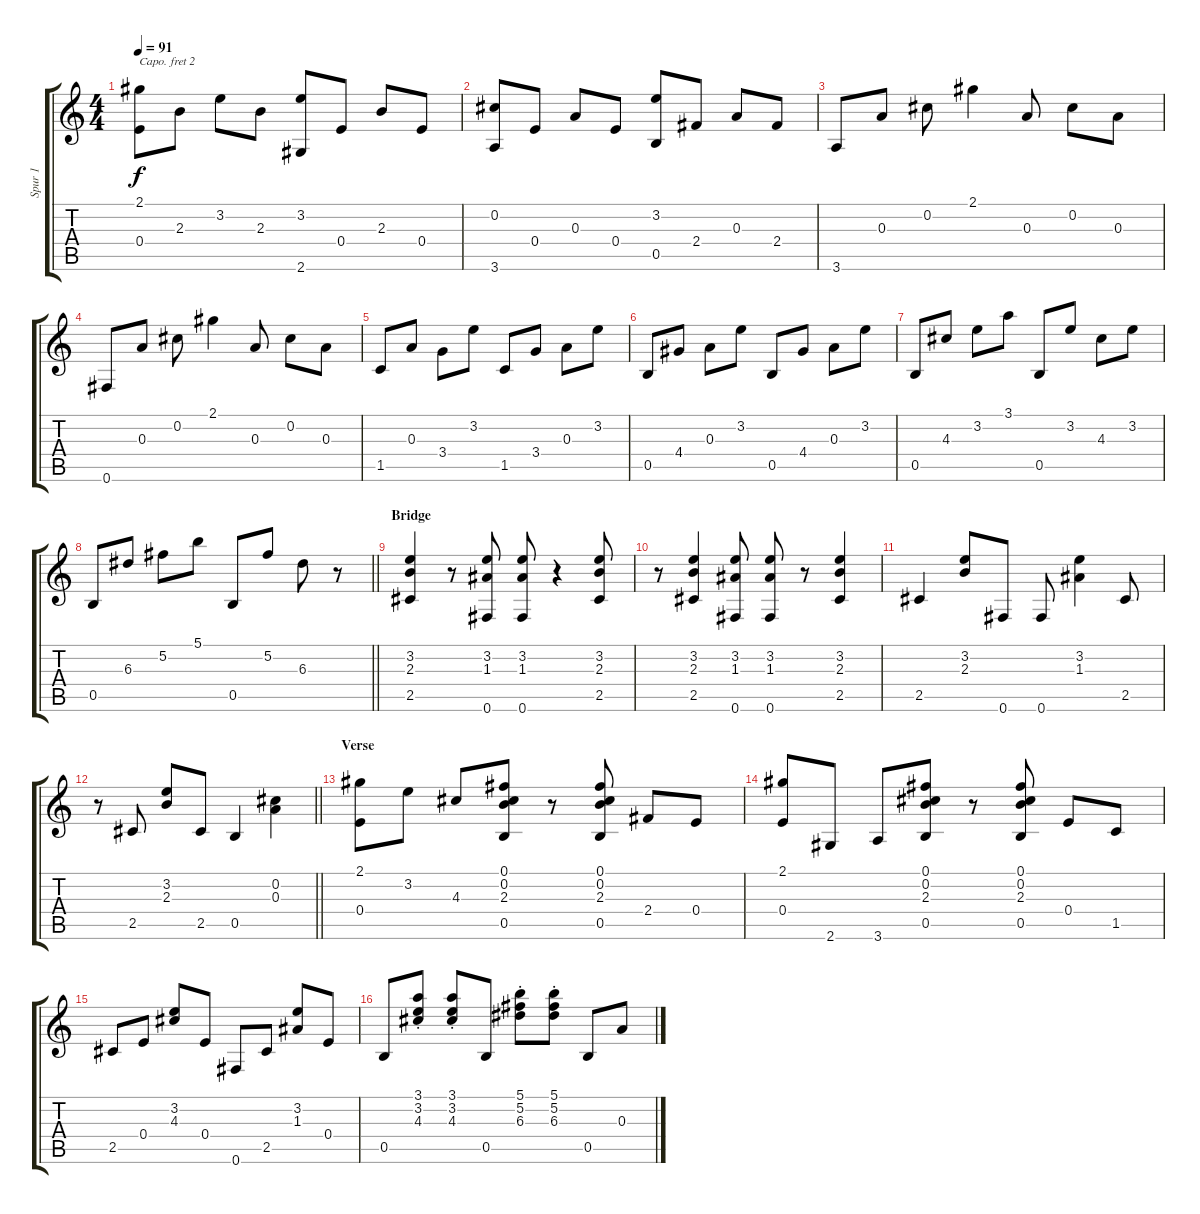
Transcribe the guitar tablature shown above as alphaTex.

\track ("Spur 1" "Spur 1") {instrument acousticguitarsteel}
\staff {score tabs}
\capo 2
\tuning (E4 B3 G3 D3 A2 E2) {hide}
\ts (4 4)
\tempo 91
\clef g2
\ks c
(2.1 0.4).8{dy f} 2.3.8 3.2.8 2.3.8 (3.2 2.6).8 0.4.8 2.3.8 0.4.8 |
(0.2 3.6).8 0.4.8 0.3.8 0.4.8 (3.2 0.5).8 2.4.8 0.3.8 2.4.8 |
3.6.8 0.3.8 0.2.8 2.1.4 0.3.8 0.2.8 0.3.8 |
0.6.8 0.3.8 0.2.8 2.1.4 0.3.8 0.2.8 0.3.8 |
1.5.8 0.3.8 3.4.8 3.2.8 1.5.8 3.4.8 0.3.8 3.2.8 |
0.5.8 4.4.8 0.3.8 3.2.8 0.5.8 4.4.8 0.3.8 3.2.8 |
0.5.8 4.3.8 3.2.8 3.1.8 0.5.8 3.2.8 4.3.8 3.2.8 |
\barLineRight lightlight
0.5.8 6.3.8 5.2.8 5.1.8 0.5.8 5.2.8 6.3.8 r.8 |
\section ("" "Bridge")
(3.2 2.3 2.5).4 r.8 (3.2 1.3 0.6).8 (3.2 1.3 0.6).8 r.4 (3.2 2.3 2.5).8 |
r.8 (3.2 2.3 2.5).4 (3.2 1.3 0.6).8 (3.2 1.3 0.6).8 r.8 (3.2 2.3 2.5).4 |
2.5.4 (3.2 2.3).8 0.6.8 0.6.8 (3.2 1.3).4 2.5.8 |
\barLineRight lightlight
r.8 2.5.8 (3.2 2.3).8 2.5.8 0.5.4 (0.2 0.3).4 |
\section ("" "Verse")
(2.1 0.4).8 3.2.8 4.3.8 (0.1 0.2 2.3 0.5).8 r.8 (0.1 0.2 2.3 0.5).8 2.4.8 0.4.8 |
(2.1 0.4).8 2.6.8 3.6.8 (0.1 0.2 2.3 0.5).8 r.8 (0.1 0.2 2.3 0.5).8 0.4.8 1.5.8 |
2.5.8 0.4.8 (3.2 4.3).8 0.4.8 0.6.8 2.5.8 (3.2 1.3).8 0.4.8 |
0.5.8 (3.1{st} 3.2{st} 4.3{st}).8 (3.1{st} 3.2{st} 4.3{st}).8 0.5.8 (5.1{st} 5.2{st} 6.3{st}).8 (5.1{st} 5.2{st} 6.3{st}).8 0.5.8 0.3.8
